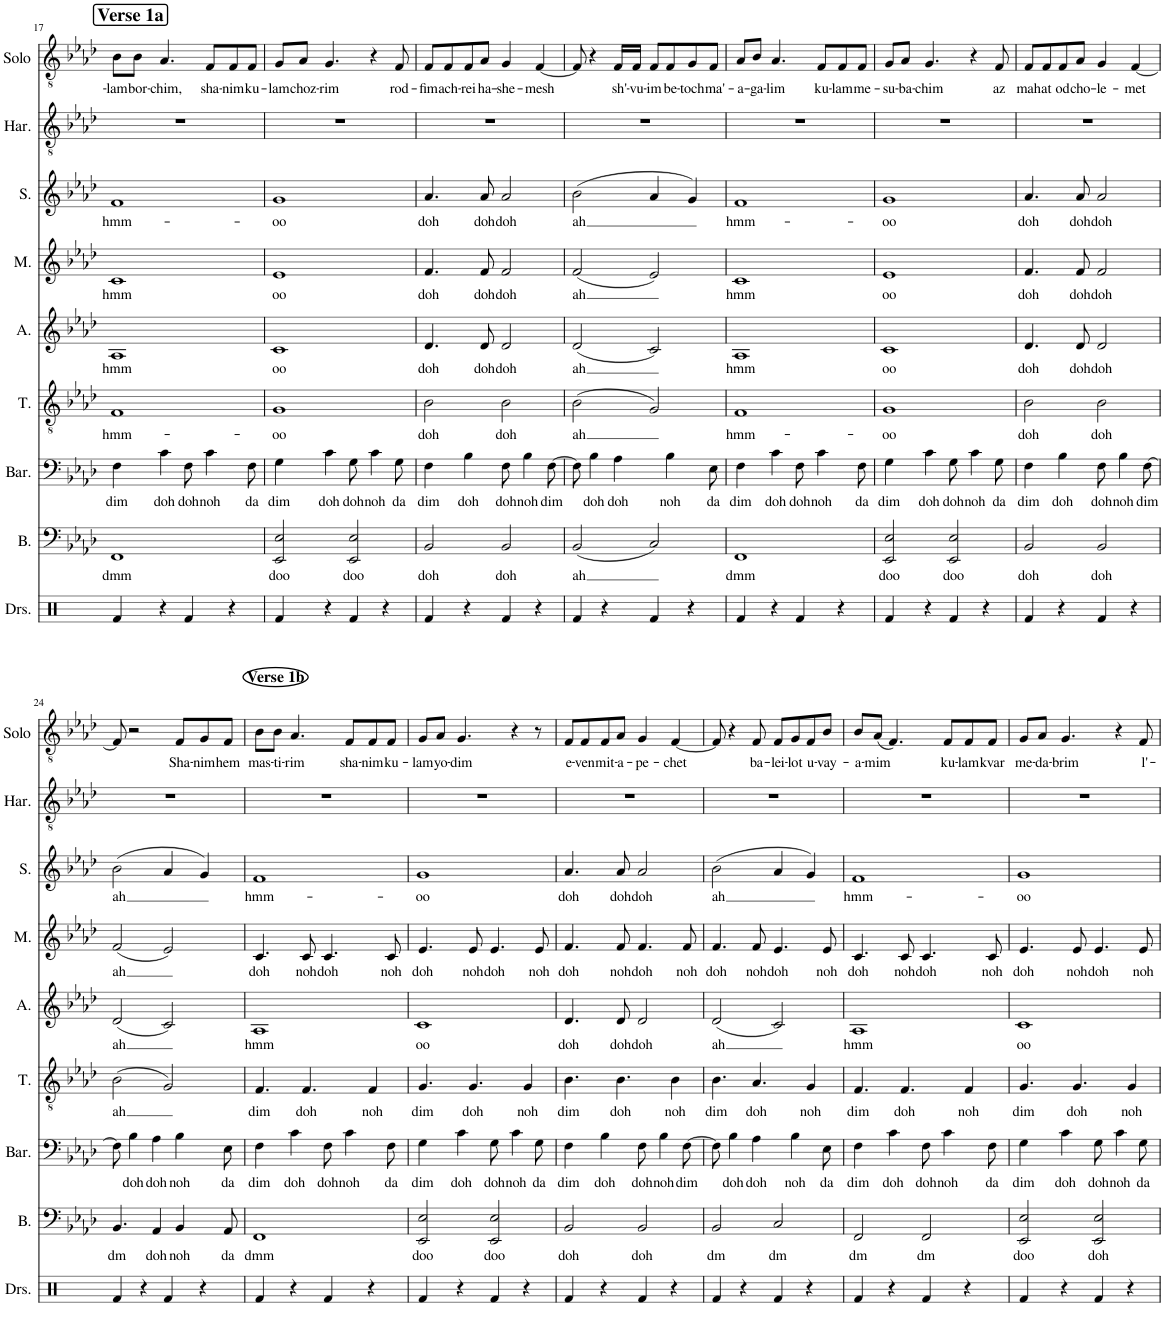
**kern	**kern	**text	**kern	**text	**kern	**text	**kern	**text	**kern	**text	**kern	**text	**kern	**kern	**text
*part9	*part8	*part8	*part7	*part7	*part6	*part6	*part5	*part5	*part4	*part4	*part3	*part3	*part2	*part1	*part1
*staff9	*staff8	*staff8	*staff7	*staff7	*staff6	*staff6	*staff5	*staff5	*staff4	*staff4	*staff3	*staff3	*staff2	*staff1	*staff1
*I"Drumset	*I"Bass	*	*I"Baritone	*	*I"Tenor	*	*I"Alto	*	*I"Mezzo	*	*I"Soprano	*	*I"Harmony	*I"Solo	*
*I'Drs.	*I'B.	*	*I'Bar.	*	*I'T.	*	*I'A.	*	*I'M.	*	*I'S.	*	*I'Har.	*I'Solo	*
!!LO:PB:g=z
*clefX	*clefF4	*	*clefF4	*	*clefGv2	*	*clefG2	*	*clefG2	*	*clefG2	*	*clefGv2	*clefGv2	*
*k[]	*k[b-e-a-d-]	*	*k[b-e-a-d-]	*	*k[b-e-a-d-]	*	*k[b-e-a-d-]	*	*k[b-e-a-d-]	*	*k[b-e-a-d-]	*	*k[b-e-a-d-]	*k[b-e-a-d-]	*
*M2/2	*M2/2	*	*M2/2	*	*M2/2	*	*M2/2	*	*M2/2	*	*M2/2	*	*M2/2	*M2/2	*
*met(c|)	*met(c|)	*	*met(c|)	*	*met(c|)	*	*met(c|)	*	*met(c|)	*	*met(c|)	*	*met(c|)	*met(c|)	*
!!LO:REH:place=s1:a:B:cj:fs=14:t=Verse 1a
=17	=17	=17	=17	=17	=17	=17	=17	=17	=17	=17	=17	=17	=17	=17	=17
!	!	!LO:LY:b	!	!LO:LY:b	!	!LO:LY:b	!	!LO:LY:b	!	!LO:LY:b	!	!LO:LY:b	!	!	!LO:LY:b
4Rf/	1FF	dmm	4F\	dim	1F	hmm-	1A-	hmm	1c	hmm	1f	hmm-	1r	8B-\L	-lam
!	!	!	!	!	!	!	!	!	!	!	!	!	!	!	!LO:LY:b
.	.	.	.	.	.	.	.	.	.	.	.	.	.	8B-\J	bor-
!	!	!	!	!LO:LY:b	!	!	!	!	!	!	!	!	!	!	!LO:LY:b
4r	.	.	4c\	doh	.	.	.	.	.	.	.	.	.	4.A-/	-chim,
!	!	!	!	!LO:LY:b	!	!	!	!	!	!	!	!	!	!	!
4Rf/	.	.	8F\	doh	.	.	.	.	.	.	.	.	.	.	.
!	!	!	!	!LO:LY:b	!	!	!	!	!	!	!	!	!	!	!LO:LY:b
.	.	.	4c\	noh	.	.	.	.	.	.	.	.	.	8F/L	sha-
!	!	!	!	!	!	!	!	!	!	!	!	!	!	!	!LO:LY:b
4r	.	.	.	.	.	.	.	.	.	.	.	.	.	8F/	-nim
!	!	!	!	!LO:LY:b	!	!	!	!	!	!	!	!	!	!	!LO:LY:b
.	.	.	8F\	da	.	.	.	.	.	.	.	.	.	8F/J	ku-
=18	=18	=18	=18	=18	=18	=18	=18	=18	=18	=18	=18	=18	=18	=18	=18
!	!	!LO:LY:b	!	!LO:LY:b	!	!LO:LY:b	!	!LO:LY:b	!	!LO:LY:b	!	!LO:LY:b	!	!	!LO:LY:b
4Rf/	2EE-/ 2E-/	doo	4G\	dim	1G	oo	1c	oo	1e-	oo	1g	-oo	1r	8G/L	-lam
!	!	!	!	!	!	!	!	!	!	!	!	!	!	!	!LO:LY:b
.	.	.	.	.	.	.	.	.	.	.	.	.	.	8A-/J	choz-
!	!	!	!	!LO:LY:b	!	!	!	!	!	!	!	!	!	!	!LO:LY:b
4r	.	.	4c\	doh	.	.	.	.	.	.	.	.	.	4.G/	-rim
!	!	!LO:LY:b	!	!LO:LY:b	!	!	!	!	!	!	!	!	!	!	!
4Rf/	2EE-/ 2E-/	doo	8G\	doh	.	.	.	.	.	.	.	.	.	.	.
!	!	!	!	!LO:LY:b	!	!	!	!	!	!	!	!	!	!	!
.	.	.	4c\	noh	.	.	.	.	.	.	.	.	.	4r	.
4r	.	.	.	.	.	.	.	.	.	.	.	.	.	.	.
!	!	!	!	!LO:LY:b	!	!	!	!	!	!	!	!	!	!	!LO:LY:b
.	.	.	8G\	da	.	.	.	.	.	.	.	.	.	8F/	rod-
=19	=19	=19	=19	=19	=19	=19	=19	=19	=19	=19	=19	=19	=19	=19	=19
!	!	!LO:LY:b	!	!LO:LY:b	!	!LO:LY:b	!	!LO:LY:b	!	!LO:LY:b	!	!LO:LY:b	!	!	!LO:LY:b
4Rf/	2BB-/	doh	4F\	dim	2B-\	doh	4.d-/	doh	4.f/	doh	4.a-/	doh	1r	8F/L	-fim
!	!	!	!	!	!	!	!	!	!	!	!	!	!	!	!LO:LY:b
.	.	.	.	.	.	.	.	.	.	.	.	.	.	8F/	ach-
!	!	!	!	!LO:LY:b	!	!	!	!	!	!	!	!	!	!	!LO:LY:b
4r	.	.	4B-\	doh	.	.	.	.	.	.	.	.	.	8F/	-rei
!	!	!	!	!	!	!	!	!LO:LY:b	!	!LO:LY:b	!	!LO:LY:b	!	!	!LO:LY:b
.	.	.	.	.	.	.	8d-/	doh	8f/	doh	8a-/	doh	.	8A-/J	ha-
!	!	!LO:LY:b	!	!LO:LY:b	!	!LO:LY:b	!	!LO:LY:b	!	!LO:LY:b	!	!LO:LY:b	!	!	!LO:LY:b
4Rf/	2BB-/	doh	8F\	doh	2B-\	doh	2d-/	doh	2f/	doh	2a-/	doh	.	4G/	-she-
!	!	!	!	!LO:LY:b	!	!	!	!	!	!	!	!	!	!	!
.	.	.	4B-\	noh	.	.	.	.	.	.	.	.	.	.	.
!	!	!	!	!	!	!	!	!	!	!	!	!	!	!	!LO:LY:b
4r	.	.	.	.	.	.	.	.	.	.	.	.	.	[4F/	-mesh
!	!	!	!	!LO:LY:b	!	!	!	!	!	!	!	!	!	!	!
.	.	.	[8F\	dim	.	.	.	.	.	.	.	.	.	.	.
=20	=20	=20	=20	=20	=20	=20	=20	=20	=20	=20	=20	=20	=20	=20	=20
!	!	!LO:LY:b	!	!	!	!LO:LY:b	!	!LO:LY:b	!	!LO:LY:b	!	!LO:LY:b	!	!	!
4Rf/	(2BB-/	ah	8F\]	.	(2B-\	ah	(2d-/	ah	(2f/	ah	(2b-\	ah	1r	8F/]	.
!	!	!	!	!LO:LY:b	!	!	!	!	!	!	!	!	!	!	!
.	.	.	4B-\	doh	.	.	.	.	.	.	.	.	.	4r	.
4r	.	.	.	.	.	.	.	.	.	.	.	.	.	.	.
!	!	!	!	!LO:LY:b	!	!	!	!	!	!	!	!	!	!	!LO:LY:b
.	.	.	4A-\	doh	.	.	.	.	.	.	.	.	.	16F/LL	sh'-
!	!	!	!	!	!	!	!	!	!	!	!	!	!	!	!LO:LY:b
.	.	.	.	.	.	.	.	.	.	.	.	.	.	16F/JJ	-vu-
!	!	!	!	!	!	!	!	!	!	!	!	!	!	!	!LO:LY:b
4Rf/	2C/)	.	.	.	2G/)	.	2c/)	.	2e-/)	.	4a-/	.	.	8F/L	-im
!	!	!	!	!LO:LY:b	!	!	!	!	!	!	!	!	!	!	!LO:LY:b
.	.	.	4B-\	noh	.	.	.	.	.	.	.	.	.	8F/	be-
!	!	!	!	!	!	!	!	!	!	!	!	!	!	!	!LO:LY:b
4r	.	.	.	.	.	.	.	.	.	.	4g/)	.	.	8G/	-toch
!	!	!	!	!LO:LY:b	!	!	!	!	!	!	!	!	!	!	!LO:LY:b
.	.	.	8E-\	da	.	.	.	.	.	.	.	.	.	8F/J	ma'-
=21	=21	=21	=21	=21	=21	=21	=21	=21	=21	=21	=21	=21	=21	=21	=21
!	!	!LO:LY:b	!	!LO:LY:b	!	!LO:LY:b	!	!LO:LY:b	!	!LO:LY:b	!	!LO:LY:b	!	!	!LO:LY:b
4Rf/	1FF	dmm	4F\	dim	1F	hmm-	1A-	hmm	1c	hmm	1f	hmm-	1r	8A-/L	-a-
!	!	!	!	!	!	!	!	!	!	!	!	!	!	!	!LO:LY:b
.	.	.	.	.	.	.	.	.	.	.	.	.	.	8B-/J	-ga-
!	!	!	!	!LO:LY:b	!	!	!	!	!	!	!	!	!	!	!LO:LY:b
4r	.	.	4c\	doh	.	.	.	.	.	.	.	.	.	4.A-/	-lim
!	!	!	!	!LO:LY:b	!	!	!	!	!	!	!	!	!	!	!
4Rf/	.	.	8F\	doh	.	.	.	.	.	.	.	.	.	.	.
!	!	!	!	!LO:LY:b	!	!	!	!	!	!	!	!	!	!	!LO:LY:b
.	.	.	4c\	noh	.	.	.	.	.	.	.	.	.	8F/L	ku-
!	!	!	!	!	!	!	!	!	!	!	!	!	!	!	!LO:LY:b
4r	.	.	.	.	.	.	.	.	.	.	.	.	.	8F/	-lam
!	!	!	!	!LO:LY:b	!	!	!	!	!	!	!	!	!	!	!LO:LY:b
.	.	.	8F\	da	.	.	.	.	.	.	.	.	.	8F/J	me-
=22	=22	=22	=22	=22	=22	=22	=22	=22	=22	=22	=22	=22	=22	=22	=22
!	!	!LO:LY:b	!	!LO:LY:b	!	!LO:LY:b	!	!LO:LY:b	!	!LO:LY:b	!	!LO:LY:b	!	!	!LO:LY:b
4Rf/	2EE-/ 2E-/	doo	4G\	dim	1G	oo	1c	oo	1e-	oo	1g	-oo	1r	8G/L	-su-
!	!	!	!	!	!	!	!	!	!	!	!	!	!	!	!LO:LY:b
.	.	.	.	.	.	.	.	.	.	.	.	.	.	8A-/J	-ba-
!	!	!	!	!LO:LY:b	!	!	!	!	!	!	!	!	!	!	!LO:LY:b
4r	.	.	4c\	doh	.	.	.	.	.	.	.	.	.	4.G/	-chim
!	!	!LO:LY:b	!	!LO:LY:b	!	!	!	!	!	!	!	!	!	!	!
4Rf/	2EE-/ 2E-/	doo	8G\	doh	.	.	.	.	.	.	.	.	.	.	.
!	!	!	!	!LO:LY:b	!	!	!	!	!	!	!	!	!	!	!
.	.	.	4c\	noh	.	.	.	.	.	.	.	.	.	4r	.
4r	.	.	.	.	.	.	.	.	.	.	.	.	.	.	.
!	!	!	!	!LO:LY:b	!	!	!	!	!	!	!	!	!	!	!LO:LY:b
.	.	.	8G\	da	.	.	.	.	.	.	.	.	.	8F/	az
=23	=23	=23	=23	=23	=23	=23	=23	=23	=23	=23	=23	=23	=23	=23	=23
!	!	!LO:LY:b	!	!LO:LY:b	!	!LO:LY:b	!	!LO:LY:b	!	!LO:LY:b	!	!LO:LY:b	!	!	!LO:LY:b
4Rf/	2BB-/	doh	4F\	dim	2B-\	doh	4.d-/	doh	4.f/	doh	4.a-/	doh	1r	8F/L	mah
!	!	!	!	!	!	!	!	!	!	!	!	!	!	!	!LO:LY:b
.	.	.	.	.	.	.	.	.	.	.	.	.	.	8F/	at
!	!	!	!	!LO:LY:b	!	!	!	!	!	!	!	!	!	!	!LO:LY:b
4r	.	.	4B-\	doh	.	.	.	.	.	.	.	.	.	8F/	od
!	!	!	!	!	!	!	!	!LO:LY:b	!	!LO:LY:b	!	!LO:LY:b	!	!	!LO:LY:b
.	.	.	.	.	.	.	8d-/	doh	8f/	doh	8a-/	doh	.	8A-/J	cho-
!	!	!LO:LY:b	!	!LO:LY:b	!	!LO:LY:b	!	!LO:LY:b	!	!LO:LY:b	!	!LO:LY:b	!	!	!LO:LY:b
4Rf/	2BB-/	doh	8F\	doh	2B-\	doh	2d-/	doh	2f/	doh	2a-/	doh	.	4G/	-le-
!	!	!	!	!LO:LY:b	!	!	!	!	!	!	!	!	!	!	!
.	.	.	4B-\	noh	.	.	.	.	.	.	.	.	.	.	.
!	!	!	!	!	!	!	!	!	!	!	!	!	!	!	!LO:LY:b
4r	.	.	.	.	.	.	.	.	.	.	.	.	.	[4F/	-met
!	!	!	!	!LO:LY:b	!	!	!	!	!	!	!	!	!	!	!
.	.	.	[8F\	dim	.	.	.	.	.	.	.	.	.	.	.
!!LO:LB:g=z
=24	=24	=24	=24	=24	=24	=24	=24	=24	=24	=24	=24	=24	=24	=24	=24
!	!	!LO:LY:b	!	!	!	!LO:LY:b	!	!LO:LY:b	!	!LO:LY:b	!	!LO:LY:b	!	!	!
4Rf/	4.BB-/	dm	8F\]	.	(2B-\	ah	(2d-/	ah	(2f/	ah	(2b-\	ah	1r	8F/]	.
!	!	!	!	!LO:LY:b	!	!	!	!	!	!	!	!	!	!	!
.	.	.	4B-\	doh	.	.	.	.	.	.	.	.	.	2r	.
4r	.	.	.	.	.	.	.	.	.	.	.	.	.	.	.
!	!	!LO:LY:b	!	!LO:LY:b	!	!	!	!	!	!	!	!	!	!	!
.	4AA-/	doh	4A-\	doh	.	.	.	.	.	.	.	.	.	.	.
4Rf/	.	.	.	.	2G/)	.	2c/)	.	2e-/)	.	4a-/	.	.	.	.
!	!	!LO:LY:b	!	!LO:LY:b	!	!	!	!	!	!	!	!	!	!	!LO:LY:b
.	4BB-/	noh	4B-\	noh	.	.	.	.	.	.	.	.	.	8F/L	Sha-
!	!	!	!	!	!	!	!	!	!	!	!	!	!	!	!LO:LY:b
4r	.	.	.	.	.	.	.	.	.	.	4g/)	.	.	8G/	-nim
!	!	!LO:LY:b	!	!LO:LY:b	!	!	!	!	!	!	!	!	!	!	!LO:LY:b
.	8AA-/	da	8E-\	da	.	.	.	.	.	.	.	.	.	8F/J	hem
=25	=25	=25	=25	=25	=25	=25	=25	=25	=25	=25	=25	=25	=25	=25	=25
!	!	!	!	!	!	!	!	!	!	!	!	!	!	!LO:TX:a:B:t=Verse 1b	!
!	!	!LO:LY:b	!	!LO:LY:b	!	!LO:LY:b	!	!LO:LY:b	!	!LO:LY:b	!	!LO:LY:b	!	!	!LO:LY:b
4Rf/	1FF	dmm	4F\	dim	4.F/	dim	1A-	hmm	4.c/	doh	1f	hmm-	1r	8B-\L	mas-
!	!	!	!	!	!	!	!	!	!	!	!	!	!	!	!LO:LY:b
.	.	.	.	.	.	.	.	.	.	.	.	.	.	8B-\J	-ti-
!	!	!	!	!LO:LY:b	!	!	!	!	!	!	!	!	!	!	!LO:LY:b
4r	.	.	4c\	doh	.	.	.	.	.	.	.	.	.	4.A-/	-rim
!	!	!	!	!	!	!LO:LY:b	!	!	!	!LO:LY:b	!	!	!	!	!
.	.	.	.	.	4.F/	doh	.	.	8c/	noh	.	.	.	.	.
!	!	!	!	!LO:LY:b	!	!	!	!	!	!LO:LY:b	!	!	!	!	!
4Rf/	.	.	8F\	doh	.	.	.	.	4.c/	doh	.	.	.	.	.
!	!	!	!	!LO:LY:b	!	!	!	!	!	!	!	!	!	!	!LO:LY:b
.	.	.	4c\	noh	.	.	.	.	.	.	.	.	.	8F/L	sha-
!	!	!	!	!	!	!LO:LY:b	!	!	!	!	!	!	!	!	!LO:LY:b
4r	.	.	.	.	4F/	noh	.	.	.	.	.	.	.	8F/	-nim
!	!	!	!	!LO:LY:b	!	!	!	!	!	!LO:LY:b	!	!	!	!	!LO:LY:b
.	.	.	8F\	da	.	.	.	.	8c/	noh	.	.	.	8F/J	ku-
=26	=26	=26	=26	=26	=26	=26	=26	=26	=26	=26	=26	=26	=26	=26	=26
!	!	!LO:LY:b	!	!LO:LY:b	!	!LO:LY:b	!	!LO:LY:b	!	!LO:LY:b	!	!LO:LY:b	!	!	!LO:LY:b
4Rf/	2EE-/ 2E-/	doo	4G\	dim	4.G/	dim	1c	oo	4.e-/	doh	1g	-oo	1r	8G/L	-lam
!	!	!	!	!	!	!	!	!	!	!	!	!	!	!	!LO:LY:b
.	.	.	.	.	.	.	.	.	.	.	.	.	.	8A-/J	yo-
!	!	!	!	!LO:LY:b	!	!	!	!	!	!	!	!	!	!	!LO:LY:b
4r	.	.	4c\	doh	.	.	.	.	.	.	.	.	.	4.G/	-dim
!	!	!	!	!	!	!LO:LY:b	!	!	!	!LO:LY:b	!	!	!	!	!
.	.	.	.	.	4.G/	doh	.	.	8e-/	noh	.	.	.	.	.
!	!	!LO:LY:b	!	!LO:LY:b	!	!	!	!	!	!LO:LY:b	!	!	!	!	!
4Rf/	2EE-/ 2E-/	doo	8G\	doh	.	.	.	.	4.e-/	doh	.	.	.	.	.
!	!	!	!	!LO:LY:b	!	!	!	!	!	!	!	!	!	!	!
.	.	.	4c\	noh	.	.	.	.	.	.	.	.	.	4r	.
!	!	!	!	!	!	!LO:LY:b	!	!	!	!	!	!	!	!	!
4r	.	.	.	.	4G/	noh	.	.	.	.	.	.	.	.	.
!	!	!	!	!LO:LY:b	!	!	!	!	!	!LO:LY:b	!	!	!	!	!
.	.	.	8G\	da	.	.	.	.	8e-/	noh	.	.	.	8r	.
=27	=27	=27	=27	=27	=27	=27	=27	=27	=27	=27	=27	=27	=27	=27	=27
!	!	!LO:LY:b	!	!LO:LY:b	!	!LO:LY:b	!	!LO:LY:b	!	!LO:LY:b	!	!LO:LY:b	!	!	!LO:LY:b
4Rf/	2BB-/	doh	4F\	dim	4.B-\	dim	4.d-/	doh	4.f/	doh	4.a-/	doh	1r	8F/L	e-
!	!	!	!	!	!	!	!	!	!	!	!	!	!	!	!LO:LY:b
.	.	.	.	.	.	.	.	.	.	.	.	.	.	8F/	-ven
!	!	!	!	!LO:LY:b	!	!	!	!	!	!	!	!	!	!	!LO:LY:b
4r	.	.	4B-\	doh	.	.	.	.	.	.	.	.	.	8F/	mit-
!	!	!	!	!	!	!LO:LY:b	!	!LO:LY:b	!	!LO:LY:b	!	!LO:LY:b	!	!	!LO:LY:b
.	.	.	.	.	4.B-\	doh	8d-/	doh	8f/	noh	8a-/	doh	.	8A-/J	-a-
!	!	!LO:LY:b	!	!LO:LY:b	!	!	!	!LO:LY:b	!	!LO:LY:b	!	!LO:LY:b	!	!	!LO:LY:b
4Rf/	2BB-/	doh	8F\	doh	.	.	2d-/	doh	4.f/	doh	2a-/	doh	.	4G/	-pe-
!	!	!	!	!LO:LY:b	!	!	!	!	!	!	!	!	!	!	!
.	.	.	4B-\	noh	.	.	.	.	.	.	.	.	.	.	.
!	!	!	!	!	!	!LO:LY:b	!	!	!	!	!	!	!	!	!LO:LY:b
4r	.	.	.	.	4B-\	noh	.	.	.	.	.	.	.	[4F/	-chet
!	!	!	!	!LO:LY:b	!	!	!	!	!	!LO:LY:b	!	!	!	!	!
.	.	.	[8F\	dim	.	.	.	.	8f/	noh	.	.	.	.	.
=28	=28	=28	=28	=28	=28	=28	=28	=28	=28	=28	=28	=28	=28	=28	=28
!	!	!LO:LY:b	!	!	!	!LO:LY:b	!	!LO:LY:b	!	!LO:LY:b	!	!LO:LY:b	!	!	!
4Rf/	2BB-/	dm	8F\]	.	4.B-\	dim	(2d-/	ah	4.f/	doh	(2b-\	ah	1r	8F/]	.
!	!	!	!	!LO:LY:b	!	!	!	!	!	!	!	!	!	!	!
.	.	.	4B-\	doh	.	.	.	.	.	.	.	.	.	4r	.
4r	.	.	.	.	.	.	.	.	.	.	.	.	.	.	.
!	!	!	!	!LO:LY:b	!	!LO:LY:b	!	!	!	!LO:LY:b	!	!	!	!	!LO:LY:b
.	.	.	4A-\	doh	4.A-/	doh	.	.	8f/	noh	.	.	.	8F/	ba-
!	!	!LO:LY:b	!	!	!	!	!	!	!	!LO:LY:b	!	!	!	!	!LO:LY:b
4Rf/	2C/	dm	.	.	.	.	2c/)	.	4.e-/	doh	4a-/	.	.	8F/L	-lei-
!	!	!	!	!LO:LY:b	!	!	!	!	!	!	!	!	!	!	!LO:LY:b
.	.	.	4B-\	noh	.	.	.	.	.	.	.	.	.	8G/	-lot
!	!	!	!	!	!	!LO:LY:b	!	!	!	!	!	!	!	!	!LO:LY:b
4r	.	.	.	.	4G/	noh	.	.	.	.	4g/)	.	.	8F/	u-
!	!	!	!	!LO:LY:b	!	!	!	!	!	!LO:LY:b	!	!	!	!	!LO:LY:b
.	.	.	8E-\	da	.	.	.	.	8e-/	noh	.	.	.	8B-/J	-vay-
=29	=29	=29	=29	=29	=29	=29	=29	=29	=29	=29	=29	=29	=29	=29	=29
!	!	!LO:LY:b	!	!LO:LY:b	!	!LO:LY:b	!	!LO:LY:b	!	!LO:LY:b	!	!LO:LY:b	!	!	!LO:LY:b
4Rf/	2FF/	dm	4F\	dim	4.F/	dim	1A-	hmm	4.c/	doh	1f	hmm-	1r	8B-/L	-a-
!	!	!	!	!	!	!	!	!	!	!	!	!	!	!	!LO:LY:b
.	.	.	.	.	.	.	.	.	.	.	.	.	.	(8A-/J	-mim
!	!	!	!	!LO:LY:b	!	!	!	!	!	!	!	!	!	!	!
4r	.	.	4c\	doh	.	.	.	.	.	.	.	.	.	4.F/)	.
!	!	!	!	!	!	!LO:LY:b	!	!	!	!LO:LY:b	!	!	!	!	!
.	.	.	.	.	4.F/	doh	.	.	8c/	noh	.	.	.	.	.
!	!	!LO:LY:b	!	!LO:LY:b	!	!	!	!	!	!LO:LY:b	!	!	!	!	!
4Rf/	2FF/	dm	8F\	doh	.	.	.	.	4.c/	doh	.	.	.	.	.
!	!	!	!	!LO:LY:b	!	!	!	!	!	!	!	!	!	!	!LO:LY:b
.	.	.	4c\	noh	.	.	.	.	.	.	.	.	.	8F/L	ku-
!	!	!	!	!	!	!LO:LY:b	!	!	!	!	!	!	!	!	!LO:LY:b
4r	.	.	.	.	4F/	noh	.	.	.	.	.	.	.	8F/	-lam
!	!	!	!	!LO:LY:b	!	!	!	!	!	!LO:LY:b	!	!	!	!	!LO:LY:b
.	.	.	8F\	da	.	.	.	.	8c/	noh	.	.	.	8F/J	kvar
=30	=30	=30	=30	=30	=30	=30	=30	=30	=30	=30	=30	=30	=30	=30	=30
!	!	!LO:LY:b	!	!LO:LY:b	!	!LO:LY:b	!	!LO:LY:b	!	!LO:LY:b	!	!LO:LY:b	!	!	!LO:LY:b
4Rf/	2EE-/ 2E-/	doo	4G\	dim	4.G/	dim	1c	oo	4.e-/	doh	1g	-oo	1r	8G/L	me-
!	!	!	!	!	!	!	!	!	!	!	!	!	!	!	!LO:LY:b
.	.	.	.	.	.	.	.	.	.	.	.	.	.	8A-/J	-da-
!	!	!	!	!LO:LY:b	!	!	!	!	!	!	!	!	!	!	!LO:LY:b
4r	.	.	4c\	doh	.	.	.	.	.	.	.	.	.	4.G/	-brim
!	!	!	!	!	!	!LO:LY:b	!	!	!	!LO:LY:b	!	!	!	!	!
.	.	.	.	.	4.G/	doh	.	.	8e-/	noh	.	.	.	.	.
!	!	!LO:LY:b	!	!LO:LY:b	!	!	!	!	!	!LO:LY:b	!	!	!	!	!
4Rf/	2EE-/ 2E-/	doh	8G\	doh	.	.	.	.	4.e-/	doh	.	.	.	.	.
!	!	!	!	!LO:LY:b	!	!	!	!	!	!	!	!	!	!	!
.	.	.	4c\	noh	.	.	.	.	.	.	.	.	.	4r	.
!	!	!	!	!	!	!LO:LY:b	!	!	!	!	!	!	!	!	!
4r	.	.	.	.	4G/	noh	.	.	.	.	.	.	.	.	.
!	!	!	!	!LO:LY:b	!	!	!	!	!	!LO:LY:b	!	!	!	!	!LO:LY:b
.	.	.	8G\	da	.	.	.	.	8e-/	noh	.	.	.	8F/	l'-
=	=	=	=	=	=	=	=	=	=	=	=	=	=	=	=
*-	*-	*-	*-	*-	*-	*-	*-	*-	*-	*-	*-	*-	*-	*-	*-
